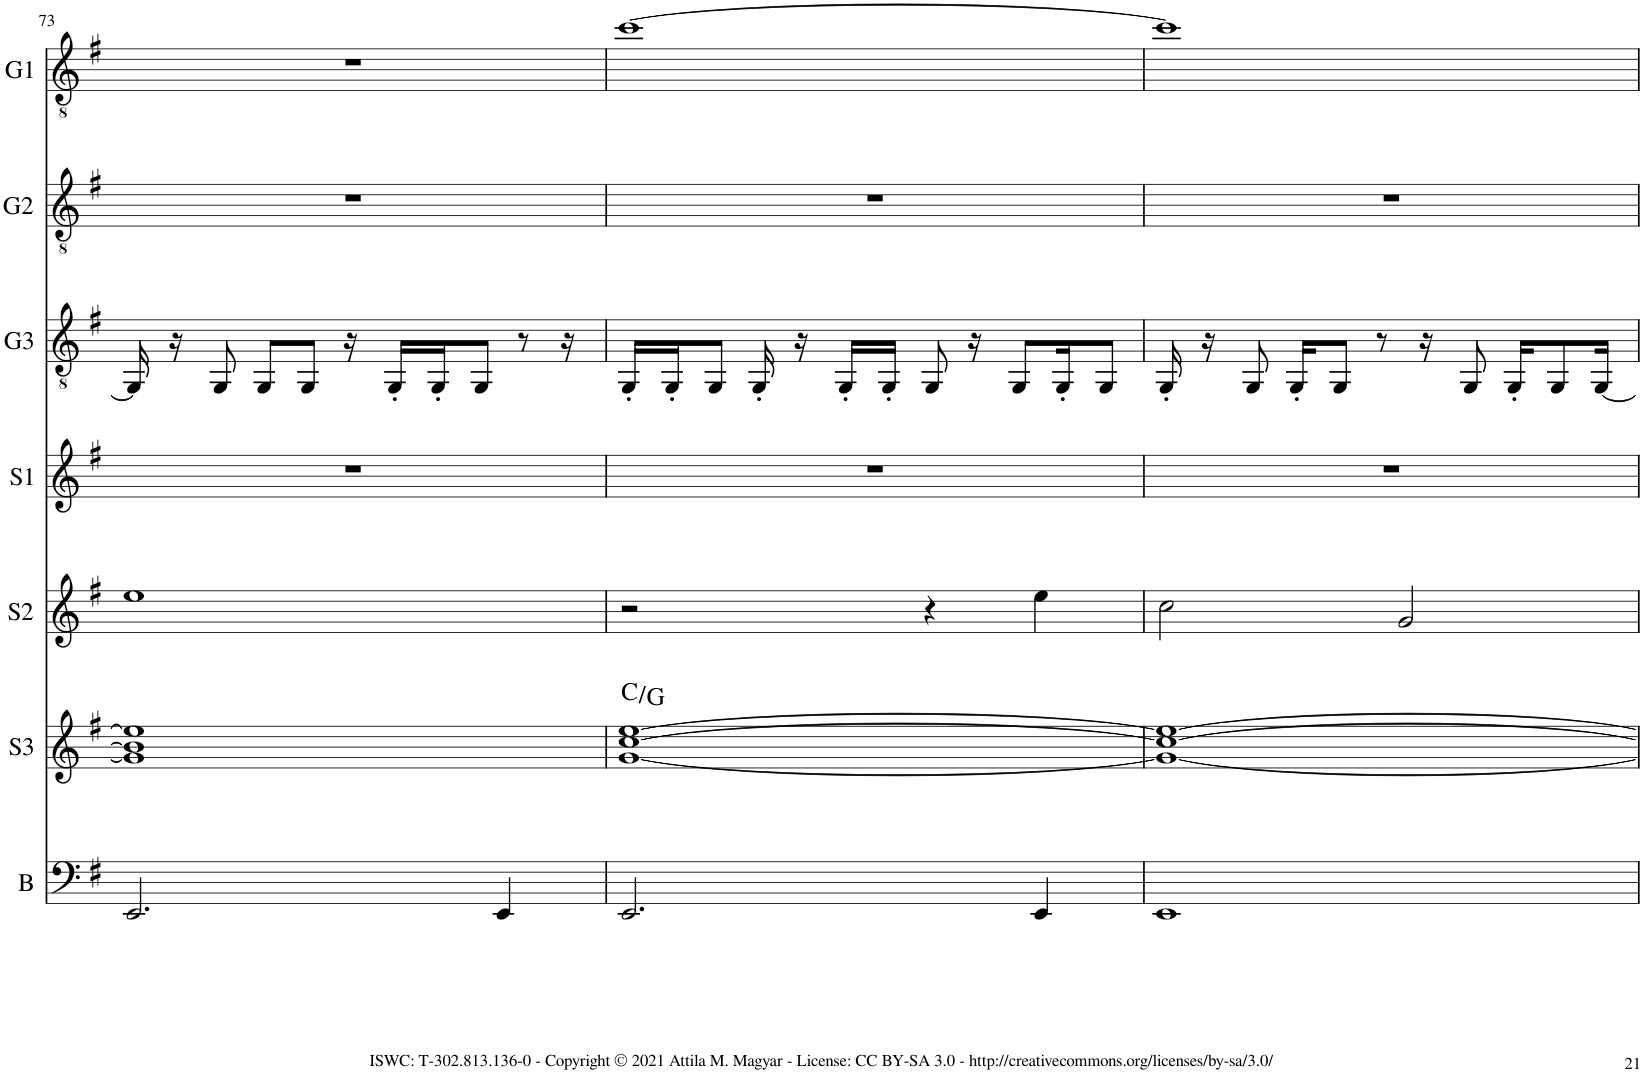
**kern	**kern	**harte	**kern	**kern	**kern	**kern	**kern
*part7	*part6	*part6	*part5	*part4	*part3	*part2	*part1
*staff7	*staff6	*	*staff5	*staff4	*staff3	*staff2	*staff1
*I"Bass	*I"Synth 3 (smooth pad)	*	*I"Synth 2 (saw)	*I"Synth 1 (electric piano)	*I"Guitar 3 (D std.)	*I"Guitar 2 (D std.)	*I"Guitar 1 (D std.)
*I'B	*I'S3	*	*I'S2	*I'S1	*I'G3	*I'G2	*I'G1
!!LO:PB:g=z
*clefF4	*clefG2	*	*clefG2	*clefG2	*clefGv2	*clefGv2	*clefGv2
*k[f#]	*k[f#]	*	*k[f#]	*k[f#]	*k[f#]	*k[f#]	*k[f#]
*M4/4	*M4/4	*	*M4/4	*M4/4	*M4/4	*M4/4	*M4/4
=73	=73	=73	=73	=73	=73	=73	=73
2.EE/	1g] 1b] 1ee]	.	1ee	1r	16GG/]	1r	1r
.	.	.	.	.	16r	.	.
.	.	.	.	.	8GG/	.	.
.	.	.	.	.	8GG/L	.	.
.	.	.	.	.	8GG/J	.	.
.	.	.	.	.	16r	.	.
.	.	.	.	.	16GG'/LL	.	.
.	.	.	.	.	16GG'/J	.	.
.	.	.	.	.	8GG/J	.	.
4EE/	.	.	.	.	.	.	.
.	.	.	.	.	8r	.	.
.	.	.	.	.	16r	.	.
=74	=74	=74	=74	=74	=74	=74	=74
2.EE/	[1g [1cc [1ee	C:maj/5	2r	1r	16GG'/LL	1r	[1cc
.	.	.	.	.	16GG'/J	.	.
.	.	.	.	.	8GG/J	.	.
.	.	.	.	.	16GG'/	.	.
.	.	.	.	.	16r	.	.
.	.	.	.	.	16GG'/LL	.	.
.	.	.	.	.	16GG'/JJ	.	.
.	.	.	4r	.	8GG/	.	.
.	.	.	.	.	16r	.	.
.	.	.	.	.	8GG/L	.	.
4EE/	.	.	4ee\	.	.	.	.
.	.	.	.	.	16GG'/K	.	.
.	.	.	.	.	8GG/J	.	.
=75	=75	=75	=75	=75	=75	=75	=75
1EE	1g_ 1cc_ 1ee_	.	2cc\	1r	16GG'/	1r	1cc]
.	.	.	.	.	16r	.	.
.	.	.	.	.	8GG/	.	.
.	.	.	.	.	16GG'/KL	.	.
.	.	.	.	.	8GG/J	.	.
.	.	.	.	.	8r	.	.
.	.	.	2g/	.	.	.	.
.	.	.	.	.	16r	.	.
.	.	.	.	.	8GG/	.	.
.	.	.	.	.	16GG'/KL	.	.
.	.	.	.	.	8GG/	.	.
.	.	.	.	.	[16GG/Jk	.	.
=	=	=	=	=	=	=	=
*-	*-	*-	*-	*-	*-	*-	*-
